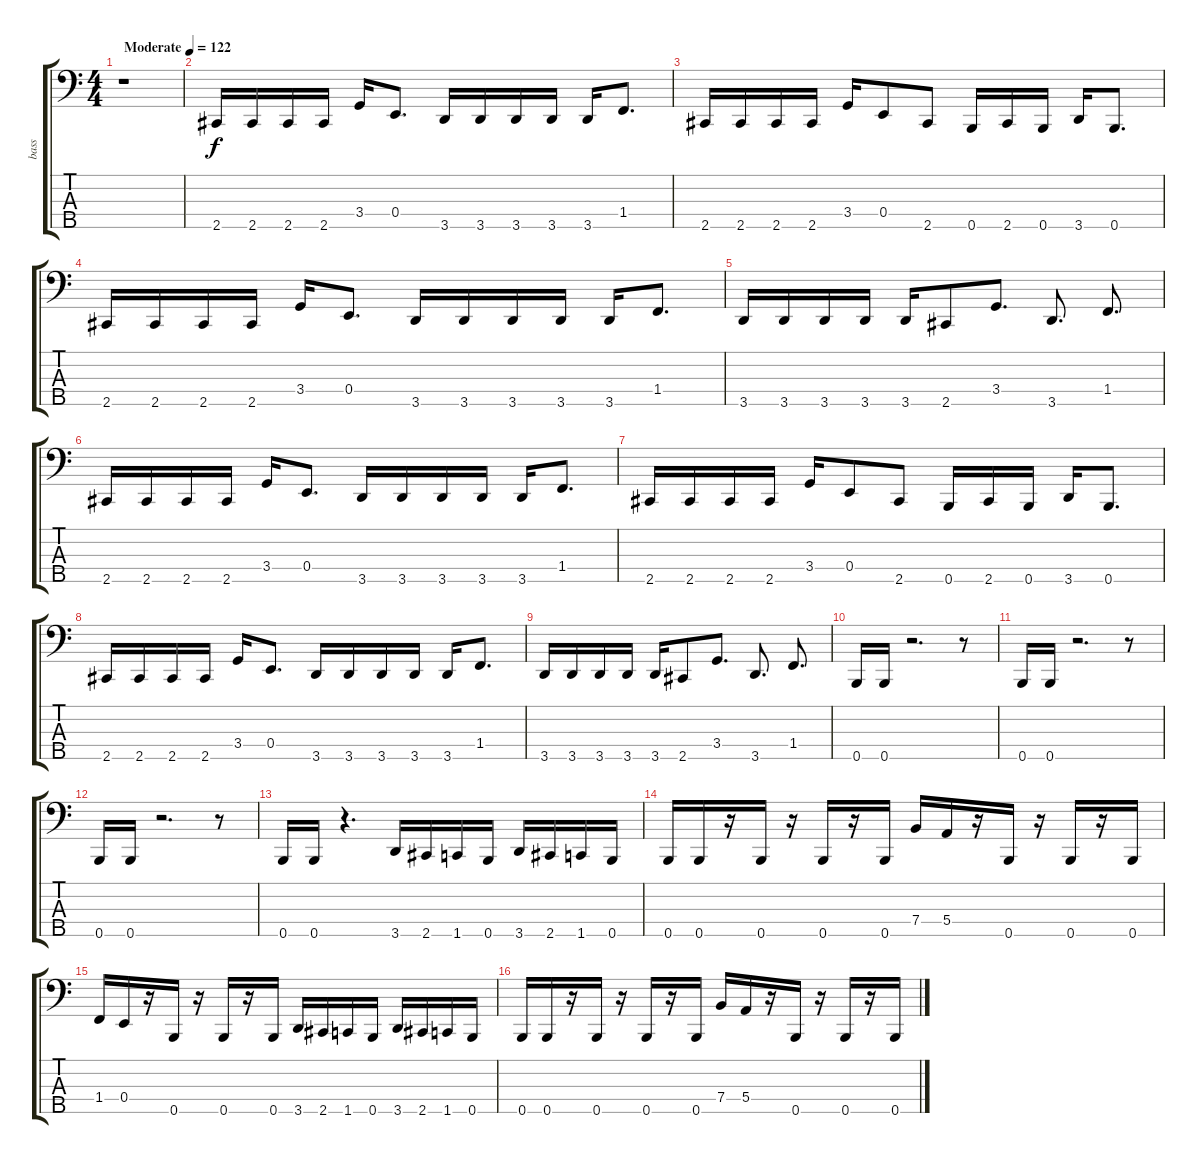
\track ("bass" "bass") {instrument electricbasspick}
\staff {score tabs}
\tuning (G2 D2 A1 E1 B0) {hide}
\ts (4 4)
\tempo (122 "Moderate")
\clef f4
\ks c
r.1{dy f instrument electricbasspick} |
2.5.16 2.5.16 2.5.16 2.5.16 3.4.16 0.4.8{d} 3.5.16 3.5.16 3.5.16 3.5.16 3.5.16 1.4.8{d} |
2.5.16 2.5.16 2.5.16 2.5.16 3.4.16 0.4.8 2.5.8 0.5.16 2.5.16 0.5.16 3.5.16 0.5.8{d} |
2.5.16 2.5.16 2.5.16 2.5.16 3.4.16 0.4.8{d} 3.5.16 3.5.16 3.5.16 3.5.16 3.5.16 1.4.8{d} |
3.5.16 3.5.16 3.5.16 3.5.16 3.5.16 2.5.8 3.4.8{d} 3.5.8{d} 1.4.8{d} |
2.5.16 2.5.16 2.5.16 2.5.16 3.4.16 0.4.8{d} 3.5.16 3.5.16 3.5.16 3.5.16 3.5.16 1.4.8{d} |
2.5.16 2.5.16 2.5.16 2.5.16 3.4.16 0.4.8 2.5.8 0.5.16 2.5.16 0.5.16 3.5.16 0.5.8{d} |
2.5.16 2.5.16 2.5.16 2.5.16 3.4.16 0.4.8{d} 3.5.16 3.5.16 3.5.16 3.5.16 3.5.16 1.4.8{d} |
3.5.16 3.5.16 3.5.16 3.5.16 3.5.16 2.5.8 3.4.8{d} 3.5.8{d} 1.4.8{d} |
0.5.16 0.5.16 r.2{d} r.8 |
0.5.16 0.5.16 r.2{d} r.8 |
0.5.16 0.5.16 r.2{d} r.8 |
0.5.16 0.5.16 r.4{d} 3.5.16 2.5.16 1.5.16 0.5.16 3.5.16 2.5.16 1.5.16 0.5.16 |
0.5.16 0.5.16 r.16 0.5.16 r.16 0.5.16 r.16 0.5.16 7.4.16 5.4.16 r.16 0.5.16 r.16 0.5.16 r.16 0.5.16 |
1.4.16 0.4.16 r.16 0.5.16 r.16 0.5.16 r.16 0.5.16 3.5.16 2.5.16 1.5.16 0.5.16 3.5.16 2.5.16 1.5.16 0.5.16 |
0.5.16 0.5.16 r.16 0.5.16 r.16 0.5.16 r.16 0.5.16 7.4.16 5.4.16 r.16 0.5.16 r.16 0.5.16 r.16 0.5.16
